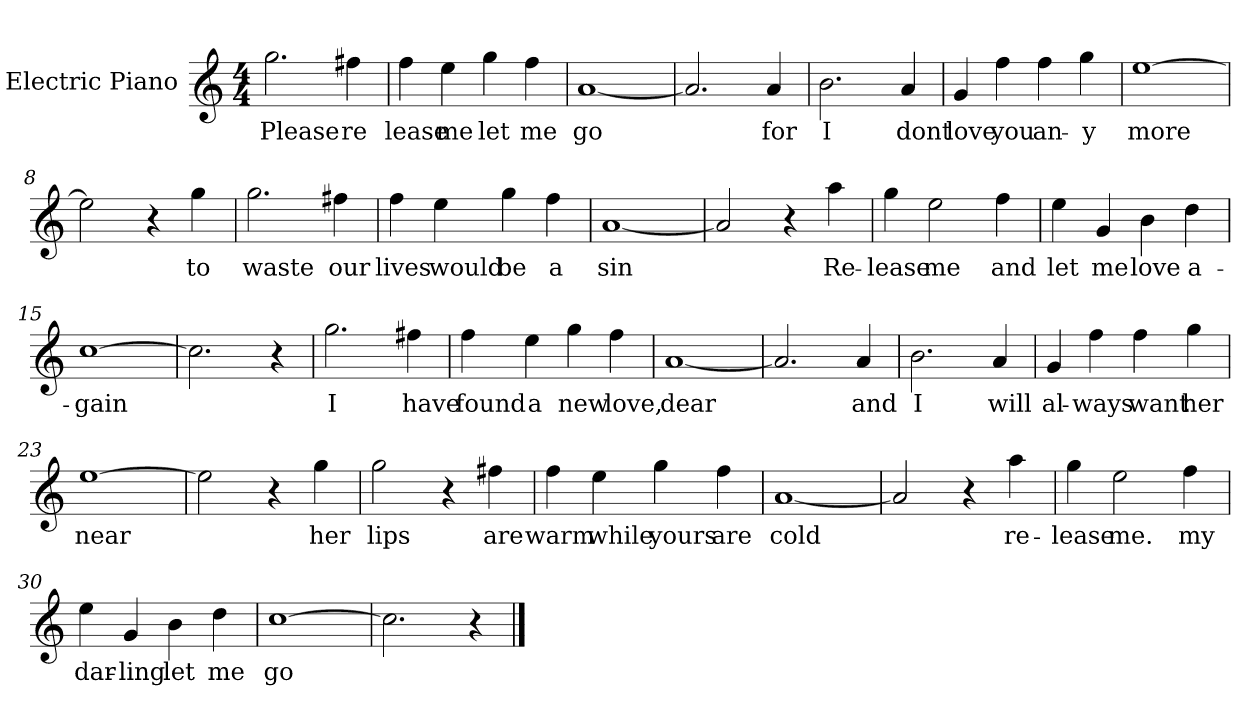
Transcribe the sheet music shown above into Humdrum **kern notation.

**kern	**text
*part1	*part1
*staff1	*staff1
*I"Electric Piano	*
*I'E.Pno	*
*clefG2	*
*k[]	*
*C:	*
*M4/4	*
=1	=1
2.gg\	Please
4ff#X\	re
=2	=2
4ff\	lease
4ee\	me
4gg\	let
4ff\	me
=3	=3
[1a	go
=4	=4
2.a/]	.
4a/	for
=5	=5
2.b\	I
4a/	dont
=6	=6
4g/	love
4ff\	you
4ff\	an-
4gg\	-y
!!LO:LB:g=z
=7	=7
[1ee	more
=8	=8
2ee\]	.
4r	.
4gg\	to
=9	=9
2.gg\	waste
4ff#X\	our
=10	=10
4ff\	lives
4ee\	would
4gg\	be
4ff\	a
=11	=11
[1a	sin
=12	=12
2a/]	.
4r	.
4aa\	Re-
=13	=13
4gg\	-lease
2ee\	me
4ff\	and
!!LO:LB:g=z
=14	=14
4ee\	let
4g/	me
4b\	love
4dd\	a-
=15	=15
[1cc	-gain
=16	=16
2.cc\]	.
4r	.
=17	=17
2.gg\	I
4ff#X\	have
=18	=18
4ff\	found
4ee\	a
4gg\	new
4ff\	love,
=19	=19
[1a	dear
=20	=20
2.a/]	.
4a/	and
!!LO:LB:g=z
=21	=21
2.b\	I
4a/	will
=22	=22
4g/	al-
4ff\	-ways
4ff\	want
4gg\	her
=23	=23
[1ee	near
=24	=24
2ee\]	.
4r	.
4gg\	her
=25	=25
2gg\	lips
4r	.
4ff#X\	are
=26	=26
4ff\	warm
4ee\	while
4gg\	yours
4ff\	are
!!LO:LB:g=z
=27	=27
[1a	cold
=28	=28
2a/]	.
4r	.
4aa\	re-
=29	=29
4gg\	-lease
2ee\	me.
4ff\	my
=30	=30
4ee\	dar-
4g/	-ling
4b\	let
4dd\	me
=31	=31
[1cc	go
=32	=32
2.cc\]	.
4r	.
==	==
*-	*-
